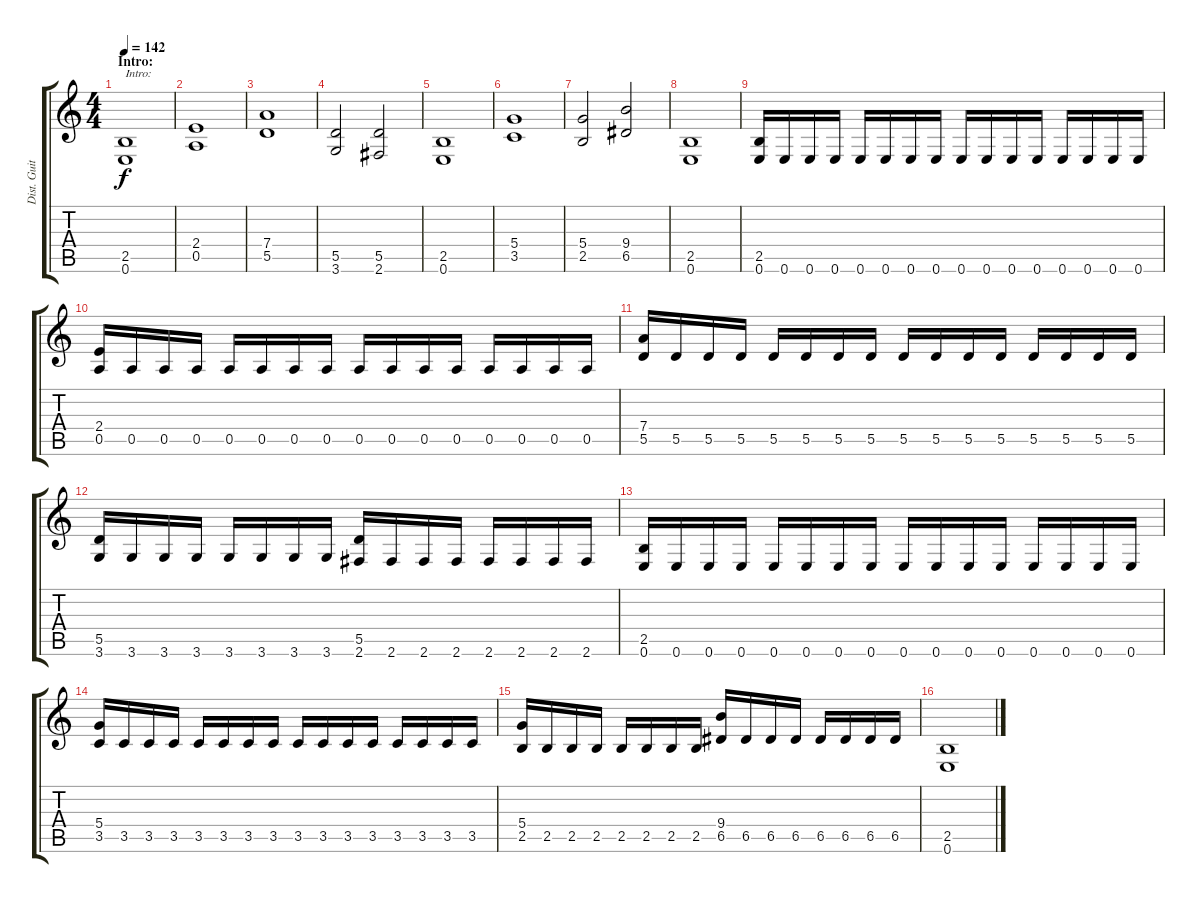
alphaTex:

\track ("Dist. Guitar 2" "Dist. Guit") {instrument distortionguitar}
\staff {score tabs}
\tuning (E4 B3 G3 D3 A2 E2) {hide}
\ts (4 4)
\section ("" "Intro:")
\tempo 142
\clef g2
\ks c
(2.5 0.6).1{txt "Intro:" dy f instrument distortionguitar} |
(2.4 0.5).1 |
(7.4 5.5).1 |
(5.5 3.6).2 (5.5 2.6).2 |
(2.5 0.6).1 |
(5.4 3.5).1 |
(5.4 2.5).2 (9.4 6.5).2 |
(2.5 0.6).1 |
(2.5 0.6).16 0.6.16 0.6.16 0.6.16 0.6.16 0.6.16 0.6.16 0.6.16 0.6.16 0.6.16 0.6.16 0.6.16 0.6.16 0.6.16 0.6.16 0.6.16 |
(2.4 0.5).16 0.5.16 0.5.16 0.5.16 0.5.16 0.5.16 0.5.16 0.5.16 0.5.16 0.5.16 0.5.16 0.5.16 0.5.16 0.5.16 0.5.16 0.5.16 |
(7.4 5.5).16 5.5.16 5.5.16 5.5.16 5.5.16 5.5.16 5.5.16 5.5.16 5.5.16 5.5.16 5.5.16 5.5.16 5.5.16 5.5.16 5.5.16 5.5.16 |
(5.5 3.6).16 3.6.16 3.6.16 3.6.16 3.6.16 3.6.16 3.6.16 3.6.16 (5.5 2.6).16 2.6.16 2.6.16 2.6.16 2.6.16 2.6.16 2.6.16 2.6.16 |
(2.5 0.6).16 0.6.16 0.6.16 0.6.16 0.6.16 0.6.16 0.6.16 0.6.16 0.6.16 0.6.16 0.6.16 0.6.16 0.6.16 0.6.16 0.6.16 0.6.16 |
(5.4 3.5).16 3.5.16 3.5.16 3.5.16 3.5.16 3.5.16 3.5.16 3.5.16 3.5.16 3.5.16 3.5.16 3.5.16 3.5.16 3.5.16 3.5.16 3.5.16 |
(5.4 2.5).16 2.5.16 2.5.16 2.5.16 2.5.16 2.5.16 2.5.16 2.5.16 (9.4 6.5).16 6.5.16 6.5.16 6.5.16 6.5.16 6.5.16 6.5.16 6.5.16 |
(2.5 0.6).1
